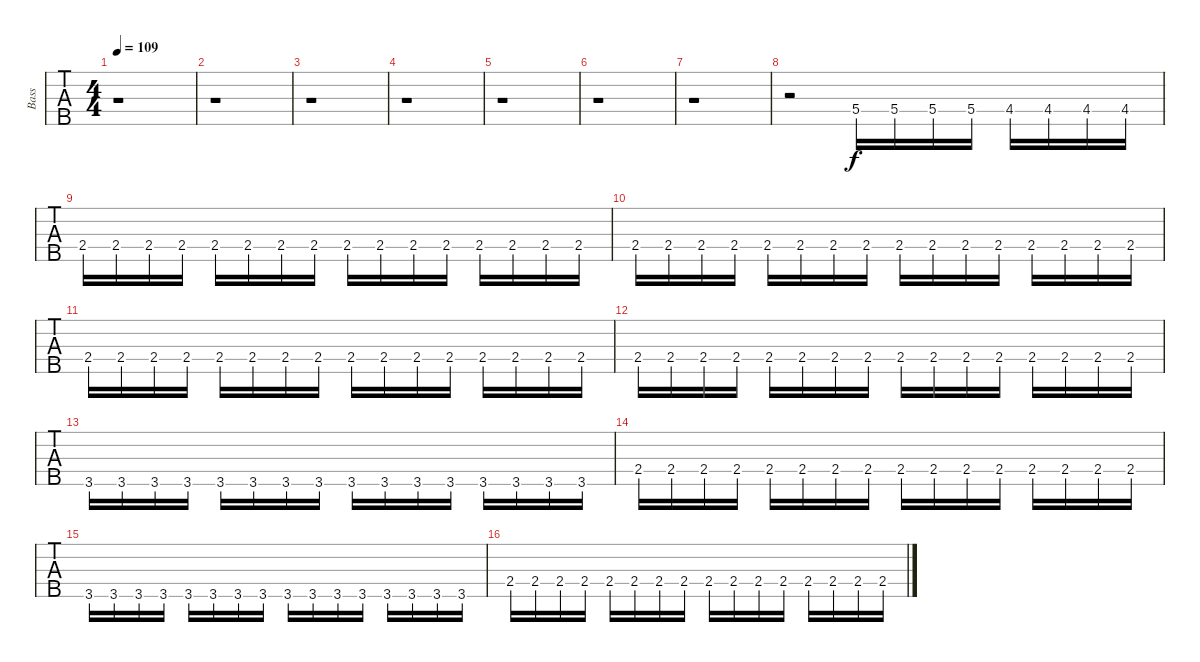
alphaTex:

\track ("Bass" "Bass") {instrument electricbassfinger}
\staff {tabs}
\tuning (G2 D2 A1 E1 B0) {hide}
\ts (4 4)
\tempo 109
\clef f4
\ks f#minor
r.1{dy f instrument electricbassfinger} |
r.1 |
r.1 |
r.1 |
r.1 |
r.1 |
r.1 |
r.2 5.4.16 5.4.16 5.4.16 5.4.16 4.4.16 4.4.16 4.4.16 4.4.16 |
2.4.16 2.4.16 2.4.16 2.4.16 2.4.16 2.4.16 2.4.16 2.4.16 2.4.16 2.4.16 2.4.16 2.4.16 2.4.16 2.4.16 2.4.16 2.4.16 |
2.4.16 2.4.16 2.4.16 2.4.16 2.4.16 2.4.16 2.4.16 2.4.16 2.4.16 2.4.16 2.4.16 2.4.16 2.4.16 2.4.16 2.4.16 2.4.16 |
2.4.16 2.4.16 2.4.16 2.4.16 2.4.16 2.4.16 2.4.16 2.4.16 2.4.16 2.4.16 2.4.16 2.4.16 2.4.16 2.4.16 2.4.16 2.4.16 |
2.4.16 2.4.16 2.4.16 2.4.16 2.4.16 2.4.16 2.4.16 2.4.16 2.4.16 2.4.16 2.4.16 2.4.16 2.4.16 2.4.16 2.4.16 2.4.16 |
3.5.16 3.5.16 3.5.16 3.5.16 3.5.16 3.5.16 3.5.16 3.5.16 3.5.16 3.5.16 3.5.16 3.5.16 3.5.16 3.5.16 3.5.16 3.5.16 |
2.4.16 2.4.16 2.4.16 2.4.16 2.4.16 2.4.16 2.4.16 2.4.16 2.4.16 2.4.16 2.4.16 2.4.16 2.4.16 2.4.16 2.4.16 2.4.16 |
3.5.16 3.5.16 3.5.16 3.5.16 3.5.16 3.5.16 3.5.16 3.5.16 3.5.16 3.5.16 3.5.16 3.5.16 3.5.16 3.5.16 3.5.16 3.5.16 |
2.4.16 2.4.16 2.4.16 2.4.16 2.4.16 2.4.16 2.4.16 2.4.16 2.4.16 2.4.16 2.4.16 2.4.16 2.4.16 2.4.16 2.4.16 2.4.16
